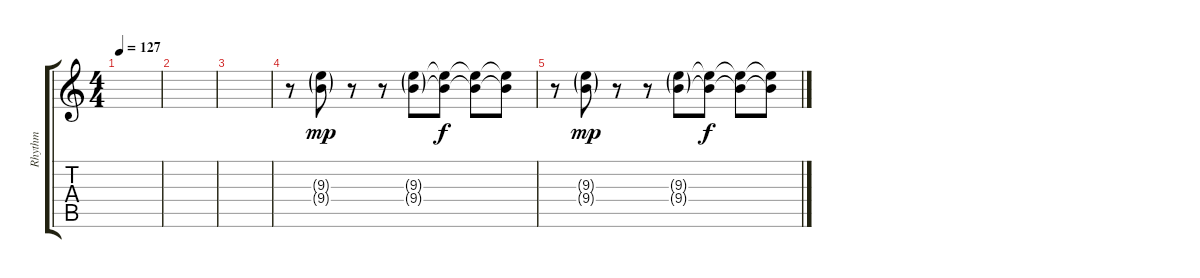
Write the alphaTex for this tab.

\track ("Rhythm" "Rhythm") {instrument overdrivenguitar}
\staff {score tabs}
\tuning (E4 B3 G3 D3 A2 E2) {hide}
\ts (4 4)
\tempo 127
\clef g2
\ks c
|
|
|
r.8 (9.3{g} 9.4{g}).8{dy mp} r.8 r.8 (9.3{g} 9.4{g}).8 (9.3{t} 9.4{t}).8{dy f} (9.3{t} 9.4{t}).8 (9.3{t} 9.4{t}).8 |
r.8 (9.3{g} 9.4{g}).8{dy mp} r.8 r.8 (9.3{g} 9.4{g}).8 (9.3{t} 9.4{t}).8{dy f} (9.3{t} 9.4{t}).8 (9.3{t} 9.4{t}).8
